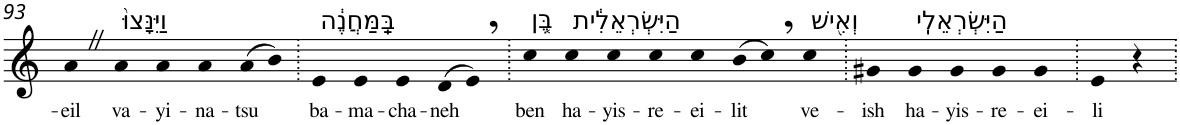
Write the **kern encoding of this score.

**kern	**text
*part1	*part1
*staff1	*staff1
*I"Piano	*
*I'Pno	*
!!LO:PB:g=z
*clefG2	*
*k[]	*
=93	=93
!	!LO:LY:b
4aZ	-eil
!LO:TX:a:t=וַיִּנָּצוּ֙	!
!	!LO:LY:b
4a	va-
!	!LO:LY:b
4a	-yi-
!	!LO:LY:b
4a	-na-
!	!LO:LY:b
(>8a	-tsu
8b)	.
=94.	=94.
!LO:TX:a:t=בַּֽמַּחֲנֶ֔ה	!
!	!LO:LY:b
4e	ba-
!	!LO:LY:b
4e	-ma-
!	!LO:LY:b
4e	-cha-
!	!LO:LY:b
(>8d	-neh
8e,)	.
=95.	=95.
!LO:TX:a:t=בֶּ֚ן	!
!	!LO:LY:b
4cc	ben
!LO:TX:a:t=הַיִּשְׂרְאֵלִ֔ית	!
!	!LO:LY:b
4cc	ha-
!	!LO:LY:b
4cc	-yis-
!	!LO:LY:b
4cc	-re-
!	!LO:LY:b
4cc	-ei-
!	!LO:LY:b
(>8b	-lit
8cc,)	.
!LO:TX:a:t=וְאִ֖ישׁ	!
!	!LO:LY:b
4cc	ve-
=96.	=96.
!	!LO:LY:b
4g#X	-ish
!LO:TX:a:t=הַיִּשְׂרְאֵלִֽי	!
!	!LO:LY:b
4g#	ha-
!	!LO:LY:b
4g#	-yis-
!	!LO:LY:b
4g#	-re-
!	!LO:LY:b
4g#	-ei-
=97.	=97.
!	!LO:LY:b
4e	-li
4r	.
=.	=.
*-	*-
